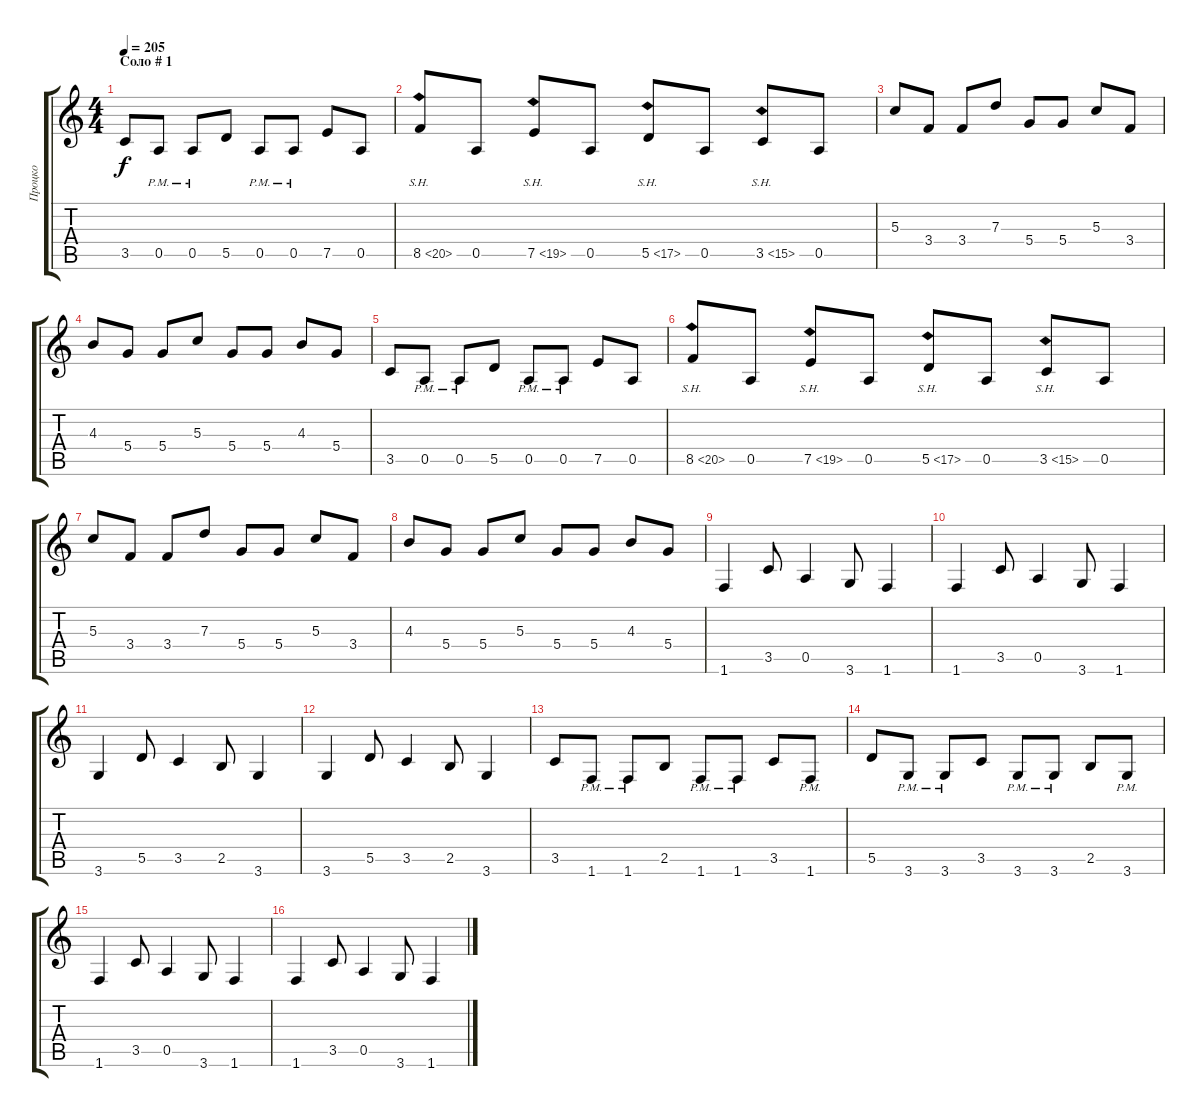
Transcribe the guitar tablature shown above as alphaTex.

\track ("Процко" "Процко") {instrument distortionguitar}
\staff {score tabs}
\tuning (E4 B3 G3 D3 A2 E2) {hide}
\ts (4 4)
\section ("" "Соло # 1")
\tempo 205
\clef g2
\ks c
3.5.8{dy f} 0.5{pm}.8 0.5{pm}.8 5.5.8 0.5{pm}.8 0.5{pm}.8 7.5.8 0.5.8 |
8.5{sh 12}.8 0.5.8 7.5{sh 12}.8 0.5.8 5.5{sh 12}.8 0.5.8 3.5{sh 12}.8 0.5.8 |
5.3.8 3.4.8 3.4.8 7.3.8 5.4.8 5.4.8 5.3.8 3.4.8 |
4.3.8 5.4.8 5.4.8 5.3.8 5.4.8 5.4.8 4.3.8 5.4.8 |
3.5.8 0.5{pm}.8 0.5{pm}.8 5.5.8 0.5{pm}.8 0.5{pm}.8 7.5.8 0.5.8 |
8.5{sh 12}.8 0.5.8 7.5{sh 12}.8 0.5.8 5.5{sh 12}.8 0.5.8 3.5{sh 12}.8 0.5.8 |
5.3.8 3.4.8 3.4.8 7.3.8 5.4.8 5.4.8 5.3.8 3.4.8 |
4.3.8 5.4.8 5.4.8 5.3.8 5.4.8 5.4.8 4.3.8 5.4.8 |
1.6.4 3.5.8 0.5.4 3.6.8 1.6.4 |
1.6.4 3.5.8 0.5.4 3.6.8 1.6.4 |
3.6.4 5.5.8 3.5.4 2.5.8 3.6.4 |
3.6.4 5.5.8 3.5.4 2.5.8 3.6.4 |
3.5.8 1.6{pm}.8 1.6{pm}.8 2.5.8 1.6{pm}.8 1.6{pm}.8 3.5.8 1.6{pm}.8 |
5.5.8 3.6{pm}.8 3.6{pm}.8 3.5.8 3.6{pm}.8 3.6{pm}.8 2.5.8 3.6{pm}.8 |
1.6.4 3.5.8 0.5.4 3.6.8 1.6.4 |
1.6.4 3.5.8 0.5.4 3.6.8 1.6.4
